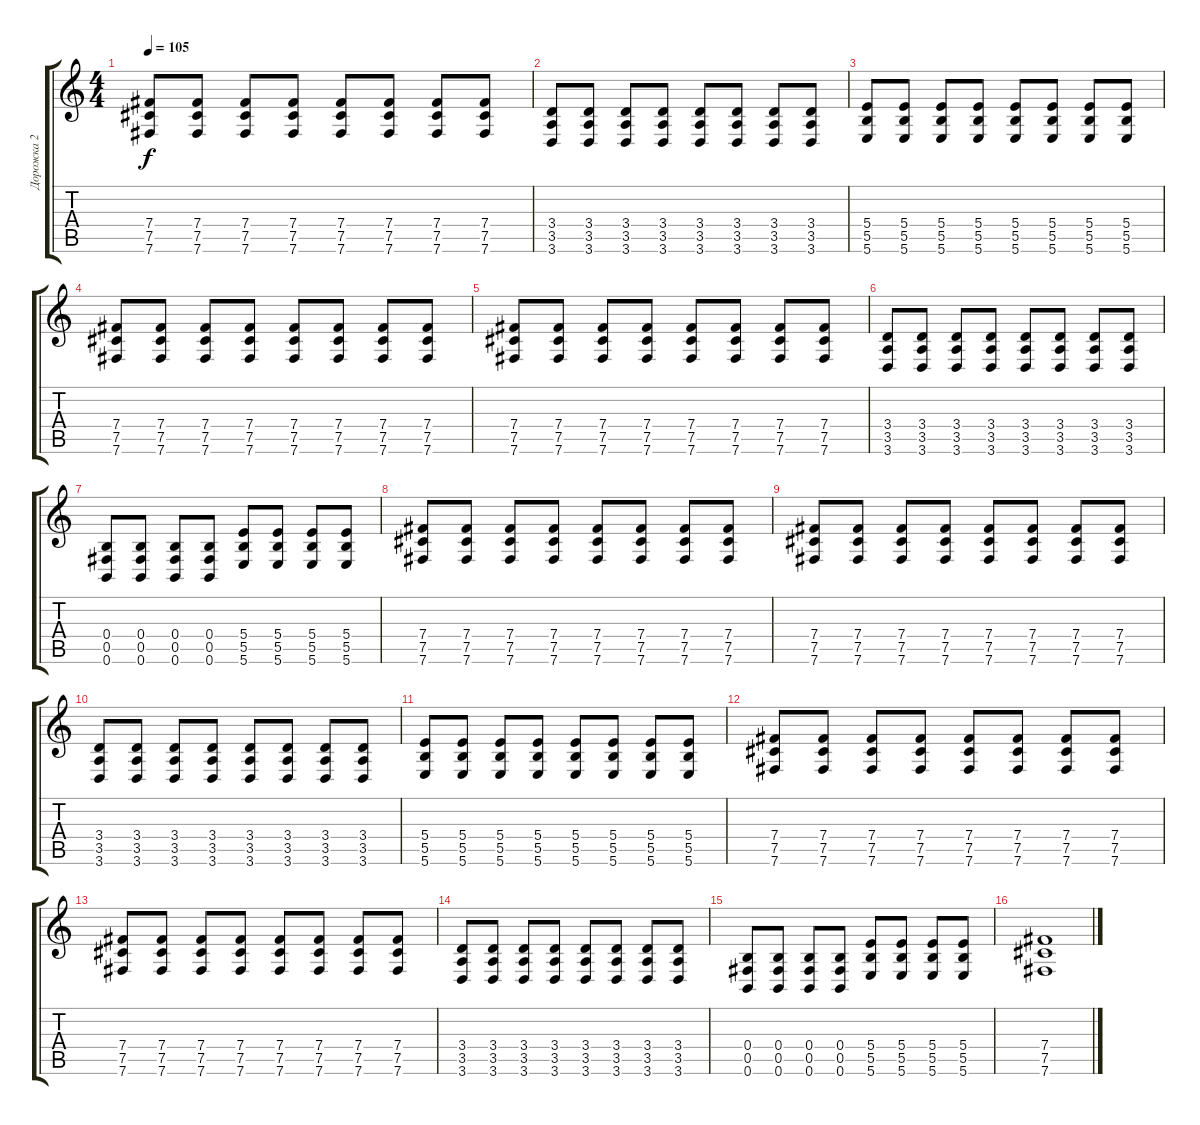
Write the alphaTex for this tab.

\track ("Дорожка 2" "Дорожка 2") {instrument distortionguitar}
\staff {score tabs}
\tuning (Db4 Ab3 E3 B2 Gb2 B1) {hide}
\ts (4 4)
\tempo 105
\clef g2
\ks c
(7.4 7.5 7.6).8{dy f} (7.4 7.5 7.6).8 (7.4 7.5 7.6).8 (7.4 7.5 7.6).8 (7.4 7.5 7.6).8 (7.4 7.5 7.6).8 (7.4 7.5 7.6).8 (7.4 7.5 7.6).8 |
(3.4 3.5 3.6).8 (3.4 3.5 3.6).8 (3.4 3.5 3.6).8 (3.4 3.5 3.6).8 (3.4 3.5 3.6).8 (3.4 3.5 3.6).8 (3.4 3.5 3.6).8 (3.4 3.5 3.6).8 |
(5.4 5.5 5.6).8 (5.4 5.5 5.6).8 (5.4 5.5 5.6).8 (5.4 5.5 5.6).8 (5.4 5.5 5.6).8 (5.4 5.5 5.6).8 (5.4 5.5 5.6).8 (5.4 5.5 5.6).8 |
(7.4 7.5 7.6).8 (7.4 7.5 7.6).8 (7.4 7.5 7.6).8 (7.4 7.5 7.6).8 (7.4 7.5 7.6).8 (7.4 7.5 7.6).8 (7.4 7.5 7.6).8 (7.4 7.5 7.6).8 |
(7.4 7.5 7.6).8 (7.4 7.5 7.6).8 (7.4 7.5 7.6).8 (7.4 7.5 7.6).8 (7.4 7.5 7.6).8 (7.4 7.5 7.6).8 (7.4 7.5 7.6).8 (7.4 7.5 7.6).8 |
(3.4 3.5 3.6).8 (3.4 3.5 3.6).8 (3.4 3.5 3.6).8 (3.4 3.5 3.6).8 (3.4 3.5 3.6).8 (3.4 3.5 3.6).8 (3.4 3.5 3.6).8 (3.4 3.5 3.6).8 |
(0.4 0.5 0.6).8 (0.4 0.5 0.6).8 (0.4 0.5 0.6).8 (0.4 0.5 0.6).8 (5.4 5.5 5.6).8 (5.4 5.5 5.6).8 (5.4 5.5 5.6).8 (5.4 5.5 5.6).8 |
(7.4 7.5 7.6).8 (7.4 7.5 7.6).8 (7.4 7.5 7.6).8 (7.4 7.5 7.6).8 (7.4 7.5 7.6).8 (7.4 7.5 7.6).8 (7.4 7.5 7.6).8 (7.4 7.5 7.6).8 |
(7.4 7.5 7.6).8 (7.4 7.5 7.6).8 (7.4 7.5 7.6).8 (7.4 7.5 7.6).8 (7.4 7.5 7.6).8 (7.4 7.5 7.6).8 (7.4 7.5 7.6).8 (7.4 7.5 7.6).8 |
(3.4 3.5 3.6).8 (3.4 3.5 3.6).8 (3.4 3.5 3.6).8 (3.4 3.5 3.6).8 (3.4 3.5 3.6).8 (3.4 3.5 3.6).8 (3.4 3.5 3.6).8 (3.4 3.5 3.6).8 |
(5.4 5.5 5.6).8 (5.4 5.5 5.6).8 (5.4 5.5 5.6).8 (5.4 5.5 5.6).8 (5.4 5.5 5.6).8 (5.4 5.5 5.6).8 (5.4 5.5 5.6).8 (5.4 5.5 5.6).8 |
(7.4 7.5 7.6).8 (7.4 7.5 7.6).8 (7.4 7.5 7.6).8 (7.4 7.5 7.6).8 (7.4 7.5 7.6).8 (7.4 7.5 7.6).8 (7.4 7.5 7.6).8 (7.4 7.5 7.6).8 |
(7.4 7.5 7.6).8 (7.4 7.5 7.6).8 (7.4 7.5 7.6).8 (7.4 7.5 7.6).8 (7.4 7.5 7.6).8 (7.4 7.5 7.6).8 (7.4 7.5 7.6).8 (7.4 7.5 7.6).8 |
(3.4 3.5 3.6).8 (3.4 3.5 3.6).8 (3.4 3.5 3.6).8 (3.4 3.5 3.6).8 (3.4 3.5 3.6).8 (3.4 3.5 3.6).8 (3.4 3.5 3.6).8 (3.4 3.5 3.6).8 |
(0.4 0.5 0.6).8 (0.4 0.5 0.6).8 (0.4 0.5 0.6).8 (0.4 0.5 0.6).8 (5.4 5.5 5.6).8 (5.4 5.5 5.6).8 (5.4 5.5 5.6).8 (5.4 5.5 5.6).8 |
(7.4 7.5 7.6).1{volume 4}
